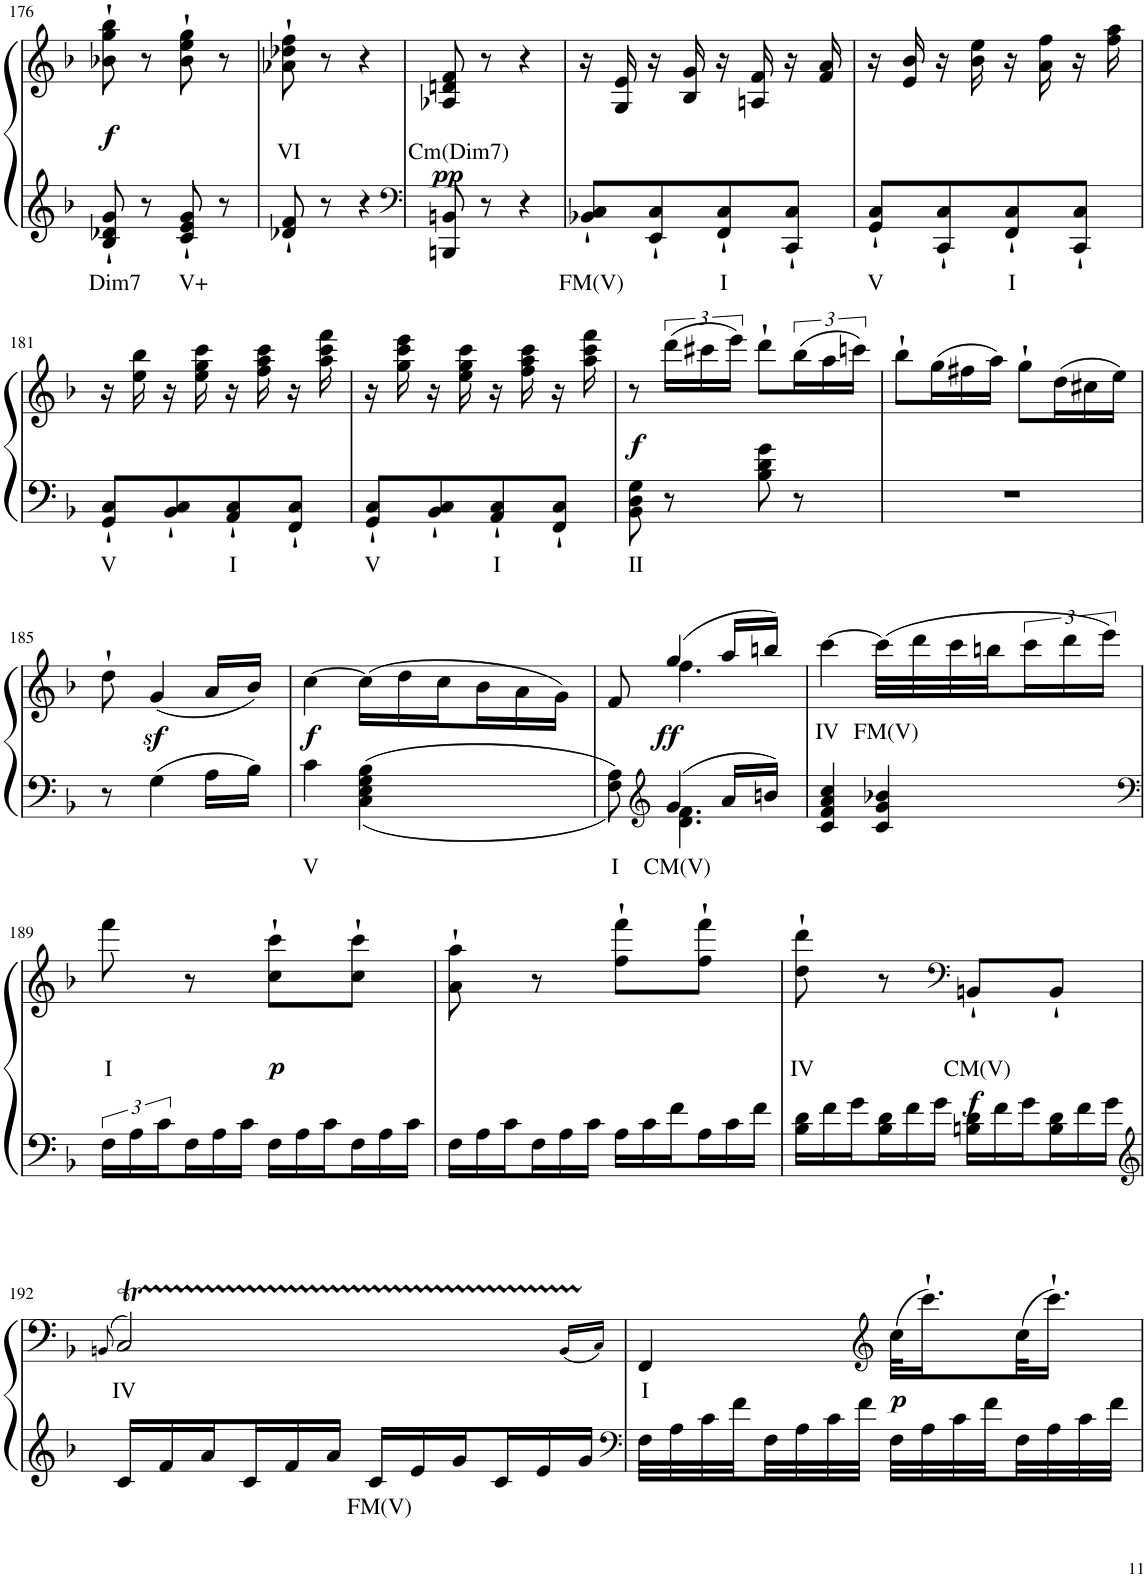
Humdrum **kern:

**kern	**text	**kern	**text	**dynam
*part1	*part1	*part1	*part1	*part1
*staff2	*staff2	*staff1	*staff1	*staff1/2
*I"Piano	*	*	*	*
*I'Pno	*	*	*	*
!!LO:PB:g=z
*clefG2	*	*clefG2	*	*
*k[b-]	*	*k[b-]	*	*
*M2/4	*	*M2/4	*	*
=176	=176	=176	=176	=176
!	!LO:LY:b	!	!	!LO:DY:b
8B-/'` 8d-X/'` 8g/'`	Dim7	8b-X\'` 8gg\'` 8bb-\'`	.	f
8r	.	8r	.	.
!	!LO:LY:b	!	!	!
8c/'` 8e/'` 8g/'`	V+	8b-\'` 8ee\'` 8gg\'`	.	.
8r	.	8r	.	.
=177	=177	=177	=177	=177
!	!	!	!LO:LY:b	!
8d-X/'` 8f/'`	.	8a-X\'` 8dd-X\'` 8ff\'`	VI	.
8r	.	8r	.	.
4r	.	4r	.	.
=178	=178	=178	=178	=178
*clefF4	*	*	*	*
!	!	!	!LO:LY:b	!LO:DY:b
8BBBn/ 8BBn/	.	8A-X/ 8dn/ 8f/	Cm(Dim7)	pp
8r	.	8r	.	.
4r	.	4r	.	.
=179	=179	=179	=179	=179
!	!LO:LY:b	!	!	!
8BB-X/'` 8C/'`L	FM(V)	16r	.	.
.	.	16G/ 16e/	.	.
8EE/'` 8C/'`	.	16r	.	.
.	.	16B-/ 16g/	.	.
!	!LO:LY:b	!	!	!
8FF/'` 8C/'`	I	16r	.	.
.	.	16An/ 16f/	.	.
8CC/'` 8C/'`J	.	16r	.	.
.	.	16f/ 16a/	.	.
=180	=180	=180	=180	=180
!	!LO:LY:b	!	!	!
8GG/'` 8C/'`L	V	16r	.	.
.	.	16e/ 16b-/	.	.
8CC/'` 8C/'`	.	16r	.	.
.	.	16b-\ 16ee\	.	.
!	!LO:LY:b	!	!	!
8FF/'` 8C/'`	I	16r	.	.
.	.	16a\ 16ff\	.	.
8CC/'` 8C/'`J	.	16r	.	.
.	.	16ff\ 16aa\	.	.
!!LO:LB:g=z
=181	=181	=181	=181	=181
!	!LO:LY:b	!	!	!
8GG/'` 8C/'`L	V	16r	.	.
.	.	16ee\ 16bb-\	.	.
8BB-/'` 8C/'`	.	16r	.	.
.	.	16ee\ 16gg\ 16ccc\	.	.
!	!LO:LY:b	!	!	!
8AA/'` 8C/'`	I	16r	.	.
.	.	16ff\ 16aa\ 16ccc\	.	.
8FF/'` 8C/'`J	.	16r	.	.
.	.	16aa\ 16ccc\ 16fff\	.	.
=182	=182	=182	=182	=182
!	!LO:LY:b	!	!	!
8GG/'` 8C/'`L	V	16r	.	.
.	.	16gg\ 16ccc\ 16eee\	.	.
8BB-/'` 8C/'`	.	16r	.	.
.	.	16ee\ 16gg\ 16ccc\	.	.
!	!LO:LY:b	!	!	!
8AA/'` 8C/'`	I	16r	.	.
.	.	16ff\ 16aa\ 16ccc\	.	.
8FF/'` 8C/'`J	.	16r	.	.
.	.	16aa\ 16ccc\ 16fff\	.	.
=183	=183	=183	=183	=183
!	!LO:LY:b	!	!	!LO:DY:b
8BB-\ 8D\ 8G\	II	8r	.	f
8r	.	(24ddd\LL	.	.
.	.	24ccc#X\	.	.
.	.	24eee\JJ)	.	.
8B-\ 8d\ 8g\	.	8ddd'`\L	.	.
8r	.	(24bb-\L	.	.
.	.	24aa\	.	.
.	.	24cccn\JJ)	.	.
=184	=184	=184	=184	=184
2r	.	8bb-'`\L	.	.
*	*	*Xtuplet	*	*
.	.	(24gg\L	.	.
.	.	24ff#X\	.	.
.	.	24aa\JJ)	.	.
.	.	8gg'`\L	.	.
.	.	(24dd\L	.	.
.	.	24cc#X\	.	.
.	.	24ee\JJ)	.	.
!!LO:LB:g=z
=185	=185	=185	=185	=185
8r	.	8dd'`\	.	.
4G\	.	(4gz</	.	.
16A\LL	.	16a/LL	.	.
16B-\JJ	.	16b-/JJ)	.	.
=186	=186	=186	=186	=186
!	!LO:LY:b	!	!	!LO:DY:b
4c\	V	[4cc\	.	f
4C\ 4E\ 4G\ 4B-\	.	(24cc\LL]	.	.
.	.	24dd\	.	.
.	.	24cc\	.	.
.	.	24b-\	.	.
.	.	24a\	.	.
.	.	24g\JJ)	.	.
=187	=187	=187	=187	=187
!	!LO:LY:b	!	!	!
*^	*	*^	*	*
8F\ 8A\	8ryy	I	8f/	8ryy	.	.
*clefG2	*	*	*	*	*	*
!	!	!LO:LY:b	!	!	!	!LO:DY:b
4g/	4.d\ 4.f\	CM(V)	(4gg/	4.ff\	.	ff
16a/LL	.	.	16aa/LL	.	.	.
16bn/JJ	.	.	16bbn/JJ)	.	.	.
*v	*v	*	*	*	*	*
*	*	*v	*v	*	*
=188	=188	=188	=188	=188
!	!	!	!LO:LY:b	!
4c/ 4f/ 4a/ 4cc/	.	[4ccc\	IV	.
!	!	!	!LO:LY:b	!
4c/ 4g/ 4b-X/	.	(32ccc\LLL]	FM(V)	.
.	.	32ddd\	.	.
.	.	32ccc\	.	.
.	.	32bbn\J	.	.
*	*	*tuplet	*	*
.	.	24ccc\	.	.
.	.	24ddd\	.	.
.	.	24eee\JJ)	.	.
!!LO:LB:g=z
=189	=189	=189	=189	=189
*clefF4	*	*	*	*
!	!	!	!LO:LY:b	!
24F\LL	.	8fff\	I	.
24A\	.	.	.	.
24c\	.	.	.	.
*Xtuplet	*	*	*	*
24F\	.	8r	.	.
24A\	.	.	.	.
24c\JJ	.	.	.	.
!	!	!	!	!LO:DY:b
24F\LL	.	8cc\'` 8ccc\'`L	.	p
24A\	.	.	.	.
24c\	.	.	.	.
24F\	.	8cc\'` 8ccc\'`J	.	.
24A\	.	.	.	.
24c\JJ	.	.	.	.
=190	=190	=190	=190	=190
24F\LL	.	8a\'` 8aa\'`	.	.
24A\	.	.	.	.
24c\	.	.	.	.
24F\	.	8r	.	.
24A\	.	.	.	.
24c\JJ	.	.	.	.
24A\LL	.	8ff\'` 8fff\'`L	.	.
24c\	.	.	.	.
24f\	.	.	.	.
24A\	.	8ff\'` 8fff\'`J	.	.
24c\	.	.	.	.
24f\JJ	.	.	.	.
=191	=191	=191	=191	=191
!	!	!	!LO:LY:b	!
24B-\ 24d\LL	.	8dd\'` 8ddd\'`	IV	.
24f\	.	.	.	.
24g\	.	.	.	.
24B-\ 24d\	.	8r	.	.
24f\	.	.	.	.
24g\JJ	.	.	.	.
*	*	*clefF4	*	*
!	!	!	!LO:LY:b	!LO:DY:b
24Bn\ 24d\LL	.	8BBn'`/L	CM(V)	f
24f\	.	.	.	.
24g\	.	.	.	.
24B\ 24d\	.	8BB'`/J	.	.
24f\	.	.	.	.
24g\JJ	.	.	.	.
!!LO:LB:g=z
=192	=192	=192	=192	=192
*clefG2	*	*	*	*
.	.	(8qBBn/	.	.
!	!	!	!LO:LY:b	!
*	*	*^	*	*
24c/LL	.	2CT/)	32BB!	IV	.
.	.	.	32C!	.	.
24f/	.	.	.	.	.
.	.	.	32D!	.	.
24a/	.	.	.	.	.
.	.	.	32C!	.	.
24c/	.	.	32D!	.	.
.	.	.	32C!	.	.
24f/	.	.	.	.	.
.	.	.	32D!	.	.
24a/JJ	.	.	.	.	.
.	.	.	32C!	.	.
!	!LO:LY:b	!	!	!	!
24c/LL	FM(V)	.	32D!	.	.
.	.	.	32C!	.	.
24e/	.	.	.	.	.
.	.	.	32D!	.	.
24g/	.	.	.	.	.
.	.	.	32C!	.	.
*	*	*	*Xtuplet	*	*
24c/	.	.	48.D!	.	.
.	.	.	48.C!	.	.
24e/	.	.	.	.	.
.	.	.	(<48.BB!/LL	.	.
24g/JJ	.	.	.	.	.
.	.	.	48.C!/JJ)	.	.
8ryy	.	8ryy	12.ryy	.	.
*	*	*v	*v	*	*
=193	=193	=193	=193	=193
*clefF4	*	*	*	*
*	*	*^	*	*
!	!	!	!	!LO:LY:b	!
*	*	*v	*v	*	*
32F\LLL	.	4FF/	I	.
32A\	.	.	.	.
32c\	.	.	.	.
32f\	.	.	.	.
32F\	.	.	.	.
32A\	.	.	.	.
32c\	.	.	.	.
32f\JJJ	.	.	.	.
*	*	*clefG2	*	*
!	!	!	!	!LO:DY:b
32F\LLL	.	(32cc\KLL	.	p
32A\	.	16.ccc'`\)	.	.
32c\	.	.	.	.
32f\	.	.	.	.
32F\	.	(32cc\K	.	.
32A\	.	16.ccc'`\JJ)	.	.
32c\	.	.	.	.
32f\JJJ	.	.	.	.
=	=	=	=	=
*-	*-	*-	*-	*-
